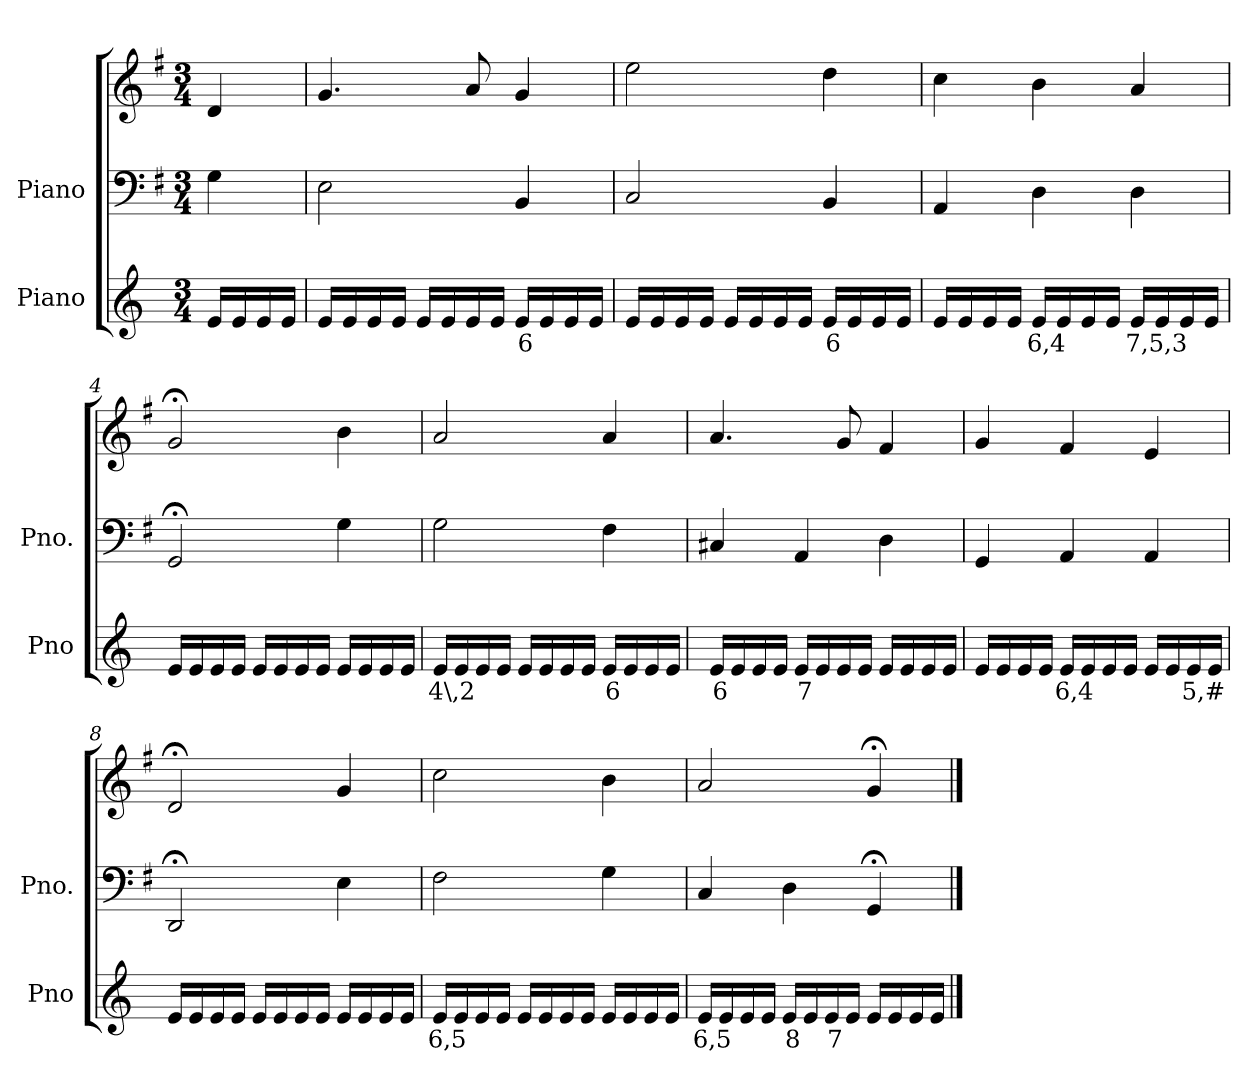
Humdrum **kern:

**kern	**text	**kern	**kern
*part2	*part2	*part1	*part1
*staff3	*staff3	*staff2	*staff1
*I"Piano	*	*I"Piano	*
*I'Pno	*	*I'Pno.	*
*clefG2	*	*clefF4	*clefG2
*k[]	*	*k[f#]	*k[f#]
*M3/4	*	*M3/4	*M3/4
=	=	=	=
16e/LL	.	4G\	4d/
16e/	.	.	.
16e/	.	.	.
16e/JJ	.	.	.
=1	=1	=1	=1
16e/LL	.	2E\	4.g/
16e/	.	.	.
16e/	.	.	.
16e/JJ	.	.	.
16e/LL	.	.	.
16e/	.	.	.
16e/	.	.	8a/
16e/JJ	.	.	.
!	!LO:LY:b	!	!
16e/LL	6	4BB/	4g/
16e/	.	.	.
16e/	.	.	.
16e/JJ	.	.	.
=2	=2	=2	=2
16e/LL	.	2C/	2ee\
16e/	.	.	.
16e/	.	.	.
16e/JJ	.	.	.
16e/LL	.	.	.
16e/	.	.	.
16e/	.	.	.
16e/JJ	.	.	.
!	!LO:LY:b	!	!
16e/LL	6	4BB/	4dd\
16e/	.	.	.
16e/	.	.	.
16e/JJ	.	.	.
=3	=3	=3	=3
16e/LL	.	4AA/	4cc\
16e/	.	.	.
16e/	.	.	.
16e/JJ	.	.	.
!	!LO:LY:b	!	!
16e/LL	6,4	4D\	4b\
16e/	.	.	.
16e/	.	.	.
16e/JJ	.	.	.
!	!LO:LY:b	!	!
16e/LL	7,5,3	4D\	4a/
16e/	.	.	.
16e/	.	.	.
16e/JJ	.	.	.
=4	=4	=4	=4
16e/LL	.	2GG;</	2g;</
16e/	.	.	.
16e/	.	.	.
16e/JJ	.	.	.
16e/LL	.	.	.
16e/	.	.	.
16e/	.	.	.
16e/JJ	.	.	.
16e/LL	.	4G\	4b\
16e/	.	.	.
16e/	.	.	.
16e/JJ	.	.	.
=5	=5	=5	=5
!	!LO:LY:b	!	!
16e/LL	4\,2	2G\	2a/
16e/	.	.	.
16e/	.	.	.
16e/JJ	.	.	.
16e/LL	.	.	.
16e/	.	.	.
16e/	.	.	.
16e/JJ	.	.	.
!	!LO:LY:b	!	!
16e/LL	6	4F#\	4a/
16e/	.	.	.
16e/	.	.	.
16e/JJ	.	.	.
=6	=6	=6	=6
!	!LO:LY:b	!	!
16e/LL	6	4C#X/	4.a/
16e/	.	.	.
16e/	.	.	.
16e/JJ	.	.	.
!	!LO:LY:b	!	!
16e/LL	7	4AA/	.
16e/	.	.	.
16e/	.	.	8g/
16e/JJ	.	.	.
16e/LL	.	4D\	4f#/
16e/	.	.	.
16e/	.	.	.
16e/JJ	.	.	.
=7	=7	=7	=7
16e/LL	.	4GG/	4g/
16e/	.	.	.
16e/	.	.	.
16e/JJ	.	.	.
!	!LO:LY:b	!	!
16e/LL	6,4	4AA/	4f#/
16e/	.	.	.
16e/	.	.	.
16e/JJ	.	.	.
16e/LL	.	4AA/	4e/
16e/	.	.	.
!	!LO:LY:b	!	!
16e/	5,#	.	.
16e/JJ	.	.	.
=8	=8	=8	=8
16e/LL	.	2DD;</	2d;</
16e/	.	.	.
16e/	.	.	.
16e/JJ	.	.	.
16e/LL	.	.	.
16e/	.	.	.
16e/	.	.	.
16e/JJ	.	.	.
16e/LL	.	4E\	4g/
16e/	.	.	.
16e/	.	.	.
16e/JJ	.	.	.
=9	=9	=9	=9
!	!LO:LY:b	!	!
16e/LL	6,5	2F#\	2cc\
16e/	.	.	.
16e/	.	.	.
16e/JJ	.	.	.
16e/LL	.	.	.
16e/	.	.	.
16e/	.	.	.
16e/JJ	.	.	.
16e/LL	.	4G\	4b\
16e/	.	.	.
16e/	.	.	.
16e/JJ	.	.	.
=10	=10	=10	=10
!	!LO:LY:b	!	!
16e/LL	6,5	4C/	2a/
16e/	.	.	.
16e/	.	.	.
16e/JJ	.	.	.
!	!LO:LY:b	!	!
16e/LL	8	4D\	.
16e/	.	.	.
!	!LO:LY:b	!	!
16e/	7	.	.
16e/JJ	.	.	.
16e/LL	.	4GG;</	4g;</
16e/	.	.	.
16e/	.	.	.
16e/JJ	.	.	.
==	==	==	==
*-	*-	*-	*-
